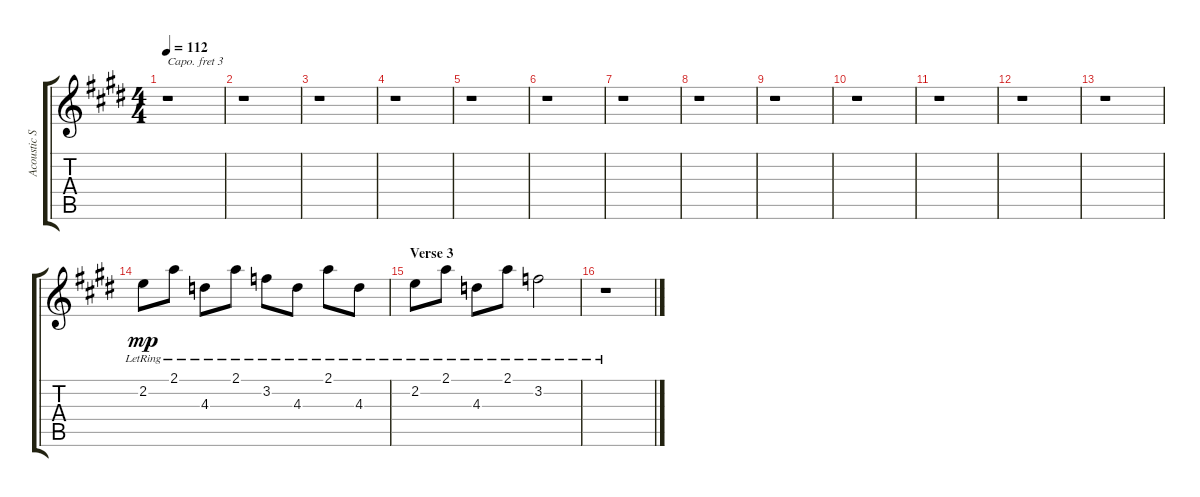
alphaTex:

\track ("Acoustic Steel String Guitar 3" "Acoustic S") {instrument acousticguitarsteel}
\staff {score tabs}
\capo 3
\tuning (E4 B3 G3 D3 A2 E2) {hide}
\ts (4 4)
\tempo 112
\clef g2
\ks e
r.1{dy mp} |
r.1 |
r.1 |
r.1 |
r.1 |
r.1 |
r.1 |
r.1 |
r.1 |
r.1 |
r.1 |
r.1 |
r.1 |
2.2{lr}.8 2.1{lr}.8 4.3{lr}.8 2.1{lr}.8 3.2{lr}.8 4.3{lr}.8 2.1{lr}.8 4.3{lr}.8 |
\section ("" "Verse 3")
2.2{lr}.8 2.1{lr}.8 4.3{lr}.8 2.1{lr}.8 3.2{lr}.2 |
r.1
